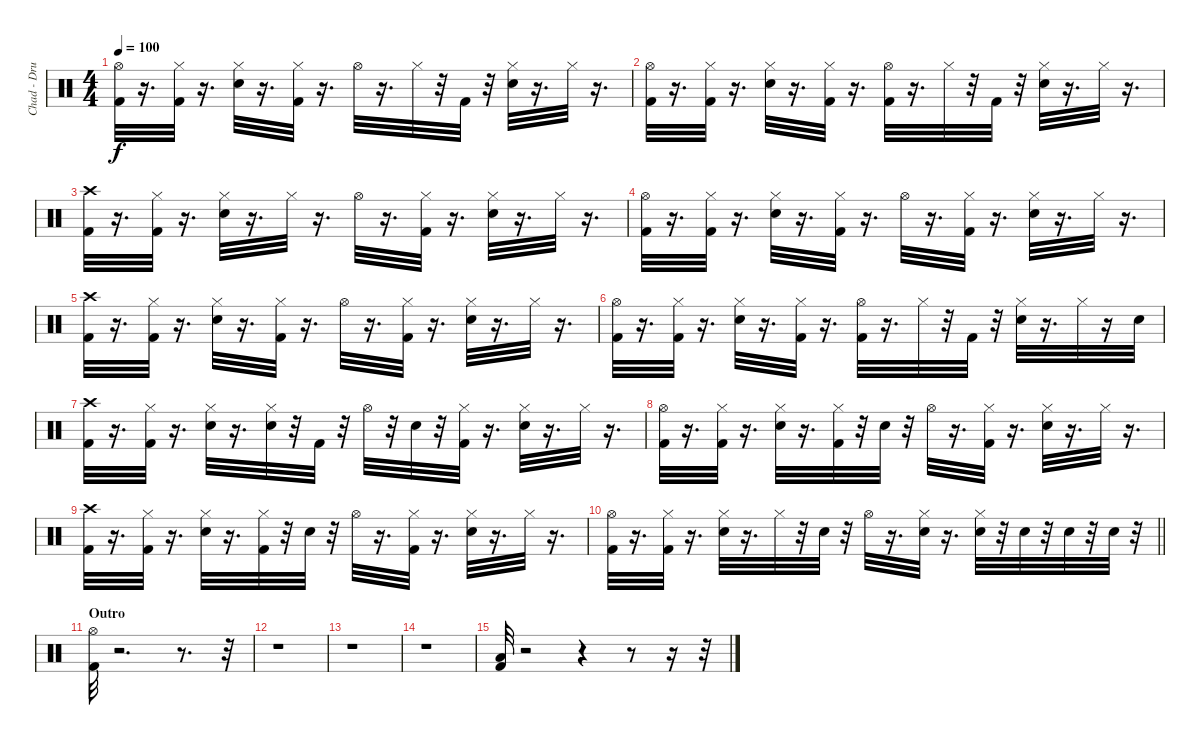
\track ("Chad - Drums" "Chad - Dru") {instrument percussion}
\staff {score}
\articulation defaults
\ts (4 4)
\tempo 100
\clef neutral
\ks c
("Hi-Hat (open)" "Kick (hit) 2").32{dy f} r.16{d} ("Hi-Hat (closed)" "Kick (hit) 2").32 r.16{d} ("Hi-Hat (closed)" "Snare (hit) 2").32 r.16{d} ("Kick (hit) 2" "Hi-Hat (closed)").32 r.16{d} "Hi-Hat (open)".32 r.16{d} "Hi-Hat (closed)".32 r.32 "Kick (hit) 2".32 r.32 ("Hi-Hat (closed)" "Snare (hit) 2").32 r.16{d} "Hi-Hat (closed)".32 r.16{d} |
("Hi-Hat (open)" "Kick (hit) 2").32 r.16{d} ("Kick (hit) 2" "Hi-Hat (closed)").32 r.16{d} ("Snare (hit) 2" "Hi-Hat (closed)").32 r.16{d} ("Kick (hit) 2" "Hi-Hat (closed)").32 r.16{d} ("Kick (hit) 2" "Hi-Hat (open)").32 r.16{d} "Hi-Hat (closed)".32 r.32 "Kick (hit) 2".32 r.32 ("Hi-Hat (closed)" "Snare (hit) 2").32 r.16{d} "Hi-Hat (closed)".32 r.16{d} |
("Kick (hit) 2" "Crash high (hit)").32 r.16{d} ("Kick (hit) 2" "Hi-Hat (closed)").32 r.16{d} ("Hi-Hat (closed)" "Snare (hit) 2").32 r.16{d} "Hi-Hat (closed)".32 r.16{d} "Hi-Hat (open)".32 r.16{d} ("Hi-Hat (closed)" "Kick (hit) 2").32 r.16{d} ("Snare (hit) 2" "Hi-Hat (closed)").32 r.16{d} "Hi-Hat (closed)".32 r.16{d} |
("Hi-Hat (open)" "Kick (hit) 2").32 r.16{d} ("Kick (hit) 2" "Hi-Hat (closed)").32 r.16{d} ("Hi-Hat (closed)" "Snare (hit) 2").32 r.16{d} ("Kick (hit) 2" "Hi-Hat (closed)").32 r.16{d} "Hi-Hat (open)".32 r.16{d} ("Hi-Hat (closed)" "Kick (hit) 2").32 r.16{d} ("Hi-Hat (closed)" "Snare (hit) 2").32 r.16{d} "Hi-Hat (closed)".32 r.16{d} |
("Crash high (hit)" "Kick (hit) 2").32 r.16{d} ("Hi-Hat (closed)" "Kick (hit) 2").32 r.16{d} ("Hi-Hat (closed)" "Snare (hit) 2").32 r.16{d} ("Kick (hit) 2" "Hi-Hat (closed)").32 r.16{d} "Hi-Hat (open)".32 r.16{d} ("Kick (hit) 2" "Hi-Hat (closed)").32 r.16{d} ("Hi-Hat (closed)" "Snare (hit) 2").32 r.16{d} "Hi-Hat (closed)".32 r.16{d} |
("Hi-Hat (open)" "Kick (hit) 2").32 r.16{d} ("Kick (hit) 2" "Hi-Hat (closed)").32 r.16{d} ("Snare (hit) 2" "Hi-Hat (closed)").32 r.16{d} ("Hi-Hat (closed)" "Kick (hit) 2").32 r.16{d} ("Kick (hit) 2" "Hi-Hat (open)").32 r.16{d} "Hi-Hat (closed)".32 r.32 "Kick (hit) 2".32 r.32 ("Hi-Hat (closed)" "Snare (hit) 2").32 r.16{d} "Hi-Hat (closed)".32 r.16 "Snare (hit) 2".32 |
("Kick (hit) 2" "Crash high (hit)").32 r.16{d} ("Kick (hit) 2" "Hi-Hat (closed)").32 r.16{d} ("Hi-Hat (closed)" "Snare (hit) 2").32 r.16{d} ("Snare (hit) 2" "Hi-Hat (closed)").32 r.32 "Kick (hit) 2".32 r.32 "Hi-Hat (open)".32 r.32 "Snare (hit) 2".32 r.32 ("Hi-Hat (closed)" "Kick (hit) 2").32 r.16{d} ("Snare (hit) 2" "Hi-Hat (closed)").32 r.16{d} "Hi-Hat (closed)".32 r.16{d} |
("Hi-Hat (open)" "Kick (hit) 2").32 r.16{d} ("Kick (hit) 2" "Hi-Hat (closed)").32 r.16{d} ("Hi-Hat (closed)" "Snare (hit) 2").32 r.16{d} ("Kick (hit) 2" "Hi-Hat (closed)").32 r.32 "Snare (hit) 2".32 r.32 "Hi-Hat (open)".32 r.16{d} ("Hi-Hat (closed)" "Kick (hit) 2").32 r.16{d} ("Hi-Hat (closed)" "Snare (hit) 2").32 r.16{d} "Hi-Hat (closed)".32 r.16{d} |
("Kick (hit) 2" "Crash high (hit)").32 r.16{d} ("Hi-Hat (closed)" "Kick (hit) 2").32 r.16{d} ("Hi-Hat (closed)" "Snare (hit) 2").32 r.16{d} ("Kick (hit) 2" "Hi-Hat (closed)").32 r.32 "Snare (hit) 2".32 r.32 "Hi-Hat (open)".32 r.16{d} ("Hi-Hat (closed)" "Kick (hit) 2").32 r.16{d} ("Hi-Hat (closed)" "Snare (hit) 2").32 r.16{d} "Hi-Hat (closed)".32 r.16{d} |
\barLineRight lightlight
("Hi-Hat (open)" "Kick (hit) 2").32 r.16{d} ("Kick (hit) 2" "Hi-Hat (closed)").32 r.16{d} ("Snare (hit) 2" "Hi-Hat (closed)").32 r.16{d} "Hi-Hat (closed)".32 r.32 "Snare (hit) 2".32 r.32 "Hi-Hat (open)".32 r.16{d} ("Snare (hit) 2" "Hi-Hat (closed)").32 r.16{d} ("Hi-Hat (closed)" "Snare (hit) 2").32 r.32 "Snare (hit) 2".32 r.32 "Snare (hit) 2".32 r.32 "Snare (hit) 2".32 r.32 |
\section ("" "Outro")
("Hi-Hat (open)" "Kick (hit) 2").32 r.2{d} r.8{d} r.32 |
r.1 |
r.1 |
r.1 |
("Low Floor Tom (hit)" "Kick (hit) 2").32 r.2 r.4 r.8 r.16 r.32
